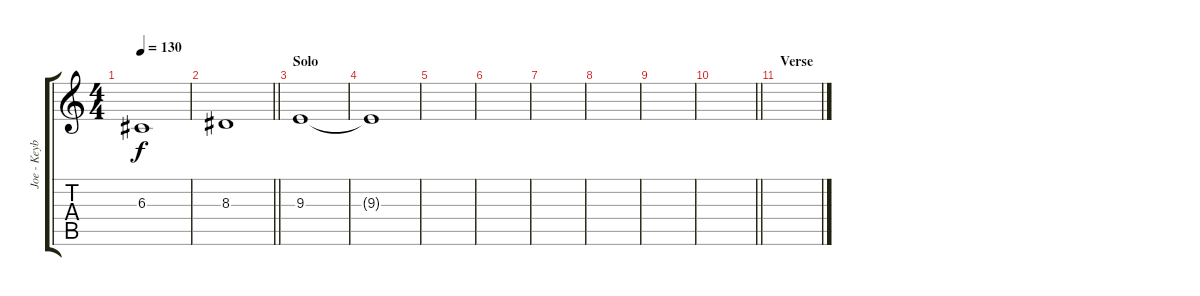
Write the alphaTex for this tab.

\track ("Joe - Keyboards" "Joe - Keyb") {instrument pad4choir}
\staff {score tabs}
\tuning (E4 B3 G3 D3 A2 E2) {hide}
\ts (4 4)
\tempo 130
\clef g2
\ks c
6.3.1{dy f} |
\barLineRight lightlight
8.3.1 |
\section ("" "Solo")
9.3.1 |
9.3{t}.1 |
|
|
|
|
|
\barLineRight lightlight
|
\section ("" "Verse")
